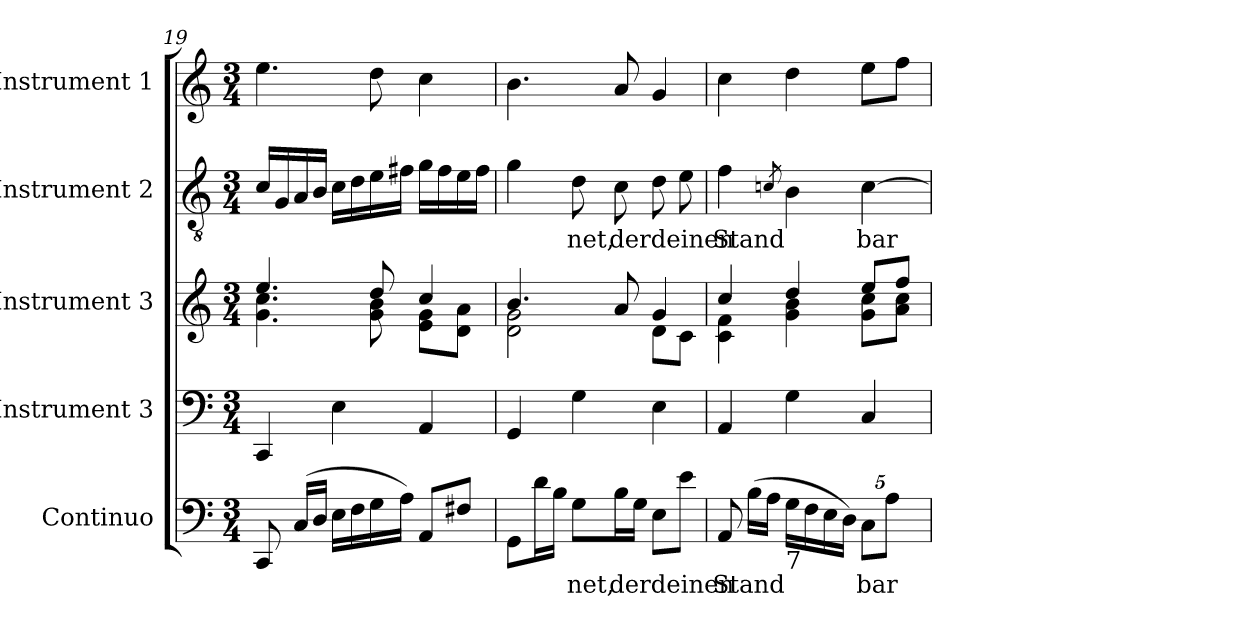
**kern	**text	**kern	**kern	**kern	**text	**kern
*part5	*part5	*part4	*part3	*part2	*part2	*part1
*staff5	*staff5	*staff4	*staff3	*staff2	*staff2	*staff1
*I"Continuo	*	*I"Instrument 3	*I"Instrument 3	*I"Instrument 2	*	*I"Instrument 1
*clefF4	*	*clefF4	*clefG2	*clefGv2	*	*clefG2
*k[]	*	*k[]	*k[]	*k[]	*	*k[]
*C:	*	*C:	*C:	*C:	*	*C:
*M3/4	*	*M3/4	*M3/4	*M3/4	*	*M3/4
=19	=19	=19	=19	=19	=19	=19
!	!LO:LY:a	!	!	!	!LO:LY:b	!
*	*	*	*^	*	*	*
8CC/	--	4CC/	4.ee/	4.cc\ 4.g\	16c/L	--	4.ee\
!	!	!	!	!	!	!LO:LY:b	!
.	.	.	.	.	16G/	--	.
!	!LO:LY:a	!	!	!	!	!LO:LY:b	!
(>16C/L	--	.	.	.	16A/	--	.
!	!LO:LY:a	!	!	!	!	!LO:LY:b	!
16D/J	--	.	.	.	16B/J	--	.
!	!LO:LY:a	!	!	!	!	!LO:LY:b	!
16E\L	--	4E\	.	.	16c\L	--	.
!	!LO:LY:a	!	!	!	!	!LO:LY:b	!
16F\	--	.	.	.	16d\	--	.
!	!LO:LY:a	!	!	!	!	!LO:LY:b	!
16G\	--	.	8dd/	8g\ 8b\	16e\	--	8dd\
!	!LO:LY:a	!	!	!	!	!LO:LY:b	!
16A\J)	--	.	.	.	16f#X\J	--	.
!	!LO:LY:a	!	!	!	!	!LO:LY:b	!
8AA/L	--	4AA/	4cc/	8e\ 8g\L	16g\L	--	4cc\
!	!	!	!	!	!	!LO:LY:b	!
.	.	.	.	.	16f#\	--	.
!	!LO:LY:a	!	!	!	!	!LO:LY:b	!
8F#X/J	--	.	.	8a\ 8d\J	16e\	--	.
!	!	!	!	!	!	!LO:LY:b	!
.	.	.	.	.	16f#\J	--	.
=20	=20	=20	=20	=20	=20	=20	=20
!	!LO:LY:a	!	!	!	!	!LO:LY:b	!
8GG\L	--	4GG/	4.b/	2d\ 2g\	4g\	--	4.b\
!	!LO:LY:a	!	!	!	!	!	!
16d\	--	.	.	.	.	.	.
!	!LO:LY:a	!	!	!	!	!	!
16B\J	--	.	.	.	.	.	.
!	!LO:LY:a	!	!	!	!	!LO:LY:b	!
8G\L	-net,	4G\	.	.	8d\	-net,	.
!	!LO:LY:a	!	!	!	!	!LO:LY:b	!
16B\	derdeinen	.	8a/	.	8c\	derdeinen	8a/
!	!LO:LY:a	!	!	!	!	!	!
16G\J	.	.	.	.	.	.	.
!	!LO:LY:a	!	!	!	!	!LO:LY:b	!
8E\L	.	4E\	4g/	8d\L	8d\	.	4g/
!	!LO:LY:a	!	!	!	!	!LO:LY:b	!
8e\J	.	.	.	8c\J	8e\	.	.
!!LO:PB:g=z
=21	=21	=21	=21	=21	=21	=21	=21
!	!LO:LY:a	!	!	!	!	!LO:LY:b	!
8AA/	Stand	4AA/	4cc/	4c\ 4f\	4f\	Stand	4cc\
!	!LO:LY:a	!	!	!	!	!	!
(>16B\L	.	.	.	.	.	.	.
!	!LO:LY:a	!	!	!	!	!	!
16A\J	.	.	.	.	.	.	.
.	.	.	.	.	8qcn/	.	.
!LO:TX:b:t=7	!	!	!	!	!	!	!
!	!LO:LY:a	!	!	!	!	!LO:LY:b	!
16G<\L	.	4G\	4dd/	4g\ 4b\	4B\	.	4dd\
!	!LO:LY:a	!	!	!	!	!	!
16F\	.	.	.	.	.	.	.
!	!LO:LY:a	!	!	!	!	!	!
16E\	.	.	.	.	.	.	.
!	!LO:LY:a	!	!	!	!	!	!
16D\J)	.	.	.	.	.	.	.
*Xbrackettup	*	*	*	*	*	*	*
!	!LO:LY:a	!	!	!	!	!LO:LY:b	!
10C\L	bar	4C/	8ee/L	8cc\ 8g\L	[>4c\	bar	8ee\L
!	!LO:LY:a	!	!	!	!	!	!
10A\J	.	.	.	.	.	.	.
.	.	.	8ff/J	8cc\ 8a\J	.	.	8ff\J
20ryy	.	.	.	.	.	.	.
*	*	*	*v	*v	*	*	*
=	=	=	=	=	=	=
*-	*-	*-	*-	*-	*-	*-
